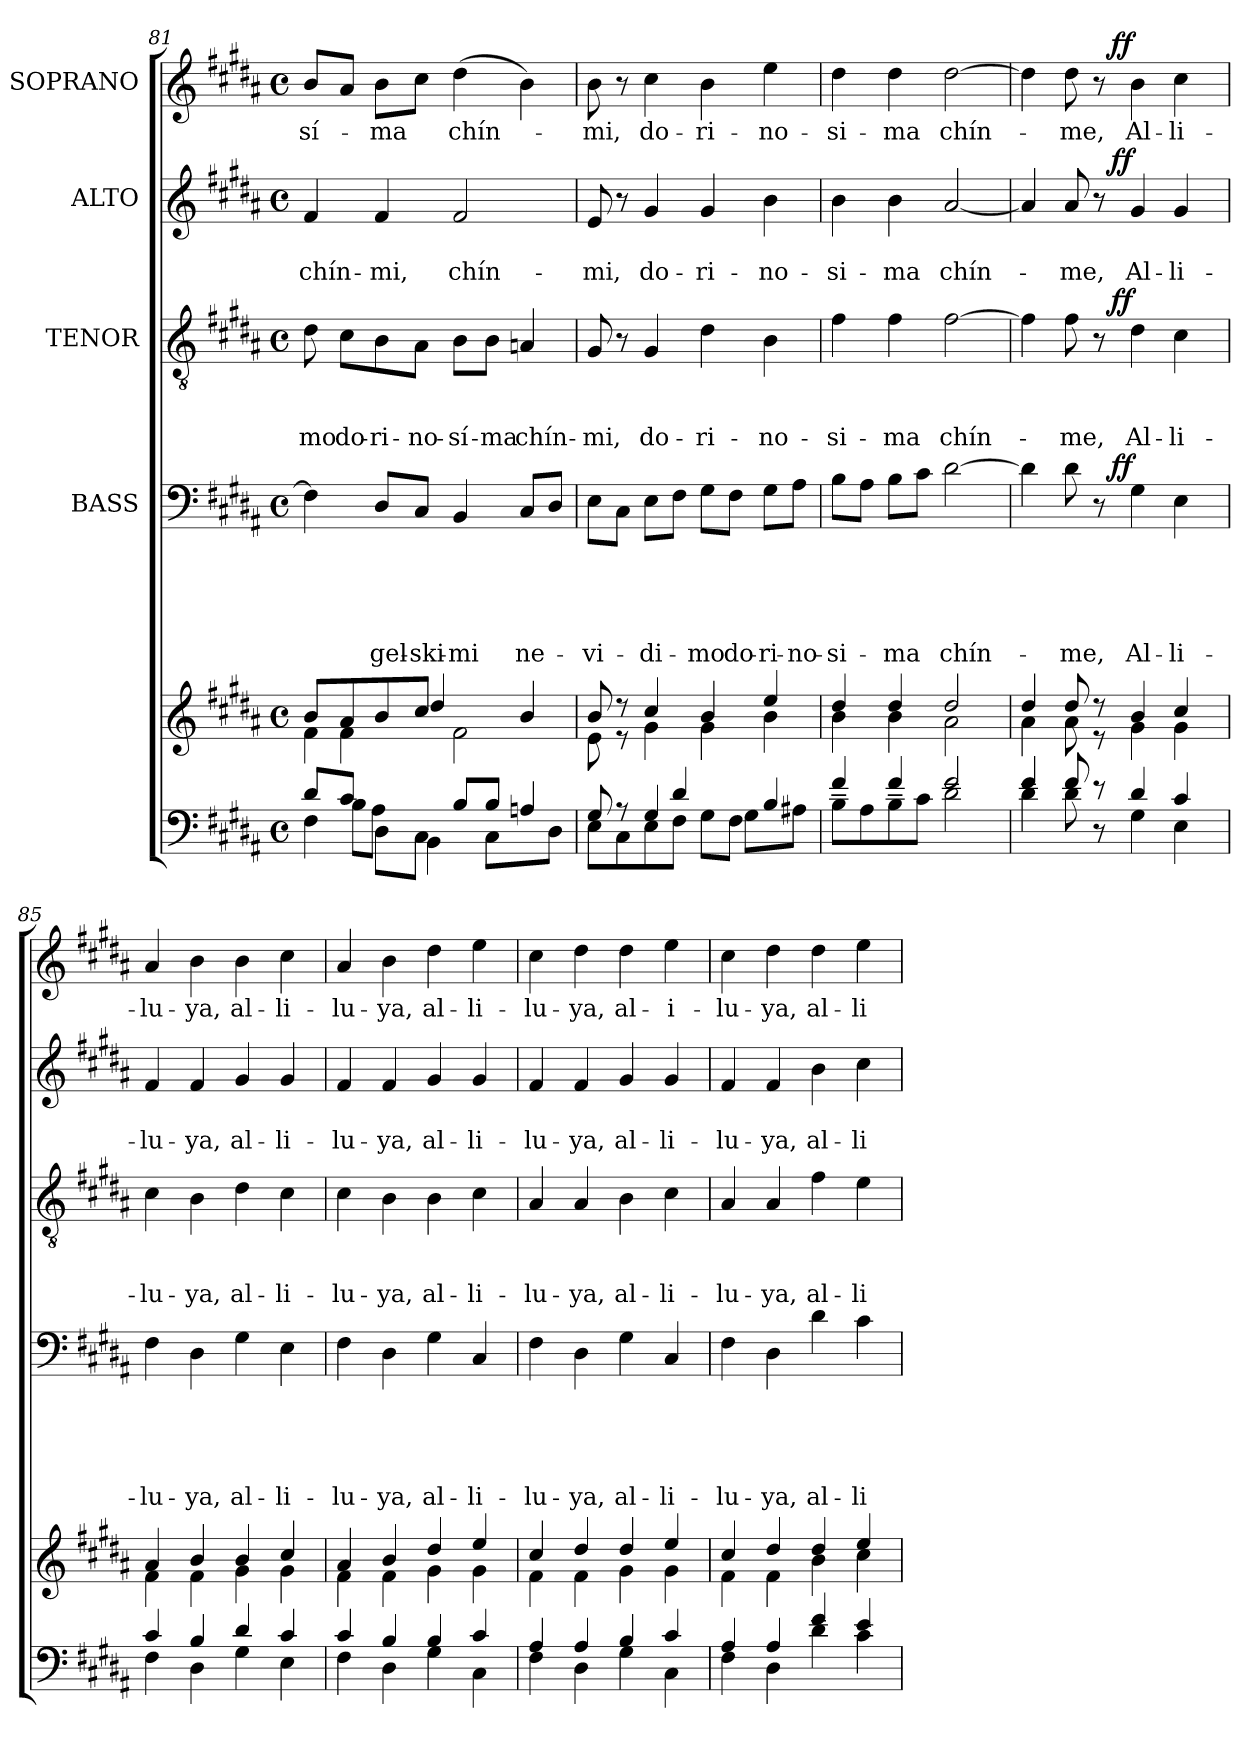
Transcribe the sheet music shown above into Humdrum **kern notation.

**kern	**kern	**kern	**text	**text	**text	**text	**text	**dynam	**kern	**text	**text	**text	**dynam	**kern	**text	**text	**dynam	**kern	**text	**dynam
*part5	*part5	*part4	*part4	*part4	*part4	*part4	*part4	*part4	*part3	*part3	*part3	*part3	*part3	*part2	*part2	*part2	*part2	*part1	*part1	*part1
*staff6	*staff5	*staff4	*staff4	*staff4	*staff4	*staff4	*staff4	*staff4	*staff3	*staff3	*staff3	*staff3	*staff3	*staff2	*staff2	*staff2	*staff2	*staff1	*staff1	*staff1
*	*	*I"BASS	*	*	*	*	*	*	*I"TENOR	*	*	*	*	*I"ALTO	*	*	*	*I"SOPRANO	*	*
!!LO:LB:g=z
*clefF4	*clefG2	*clefF4	*	*	*	*	*	*	*clefGv2	*	*	*	*	*clefG2	*	*	*	*clefG2	*	*
*k[f#c#g#d#a#]	*k[f#c#g#d#a#]	*k[f#c#g#d#a#]	*	*	*	*	*	*	*k[f#c#g#d#a#]	*	*	*	*	*k[f#c#g#d#a#]	*	*	*	*k[f#c#g#d#a#]	*	*
*B:	*B:	*B:	*	*	*	*	*	*	*B:	*	*	*	*	*B:	*	*	*	*B:	*	*
*M4/4	*M4/4	*M4/4	*	*	*	*	*	*	*M4/4	*	*	*	*	*M4/4	*	*	*	*M4/4	*	*
*met(c)	*met(c)	*met(c)	*	*	*	*	*	*	*met(c)	*	*	*	*	*met(c)	*	*	*	*met(c)	*	*
=81	=81	=81	=81	=81	=81	=81	=81	=81	=81	=81	=81	=81	=81	=81	=81	=81	=81	=81	=81	=81
*^	*^	*	*	*	*	*	*	*	*	*	*	*	*	*	*	*	*	*	*	*
*	*^	*	*^	*	*	*	*	*	*	*	*	*	*	*	*	*	*	*	*	*	*	*
*	*	*^	*	*	*^	*	*	*	*	*	*	*	*	*	*	*	*	*	*	*	*	*	*	*
!	!	!	!	!	!	!	!	!	!	!	!	!	!	!	!	!	!	!LO:LY:b	!	!	!	!LO:LY:b	!	!	!LO:LY:b	!
4F#\	8d#/L	8ryy	2ryy	4f#\	8b/L	8ryy	4.ryy	4F#\]	.	.	.	.	.	.	8d#\	.	.	-mo	.	4f#/	.	chín-	.	8b/L	sí-	.
!	!	!	!	!	!	!	!	!	!	!	!	!	!	!	!	!	!	!LO:LY:b	!	!	!	!	!	!	!	!
.	8c#/J	8B\L	.	.	8a#/	4f#\	.	.	.	.	.	.	.	.	8c#\L	.	.	do-	.	.	.	.	.	8a#/J	.	.
!	!	!	!	!	!	!	!	!	!	!	!	!	!LO:LY:b	!	!	!	!	!LO:LY:b:rj	!	!	!	!LO:LY:b	!	!	!LO:LY:b	!
8D#\L	2.ryy	8A#\J	.	2.ryy	8b/	.	.	8D#/L	.	.	.	.	-gel-	.	8B\	.	.	-ri-	.	4f#/	.	-mi,	.	8b\L	-ma	.
!	!	!	!	!	!	!	!	!	!	!	!	!	!LO:LY:b	!	!	!	!	!LO:LY:b	!	!	!	!	!	!	!	!
8C#\J	.	4BB\	.	.	8cc#/J	8ryy	4dd#/	8C#/J	.	.	.	.	-ski-	.	8A#\J	.	.	-no-	.	.	.	.	.	8cc#\J	.	.
!	!	!	!	!	!	!	!	!	!	!	!	!	!LO:LY:b:rj	!	!	!	!	!LO:LY:b	!	!	!	!LO:LY:b	!	!	!LO:LY:b	!
8B/L	.	.	8ryy	.	2ryy	2f#\	.	4BB/	.	.	.	.	-mi	.	8B\L	.	.	-sí-	.	2f#/	.	chín-	.	(>4dd#\	chín-	.
!	!	!	!	!	!	!	!	!	!	!	!	!	!	!	!	!	!	!LO:LY:b:rj	!	!	!	!	!	!	!	!
8B/J	.	8ryy	8C#\L	.	.	.	8ryy	.	.	.	.	.	.	.	8B\J	.	.	-ma	.	.	.	.	.	.	.	.
!	!	!	!	!	!	!	!	!	!	!	!	!	!LO:LY:b	!	!	!	!	!LO:LY:b	!	!	!	!	!	!	!	!
4ryy	.	4An/	8ryy	.	.	.	4b/	8C#/L	.	.	.	.	ne-	.	4An/	.	.	chín-	.	.	.	.	.	4b\)	.	.
.	.	.	8D#\J	.	.	.	.	8D#/J	.	.	.	.	.	.	.	.	.	.	.	.	.	.	.	.	.	.
*	*	*	*	*	*v	*v	*v	*	*	*	*	*	*	*	*	*	*	*	*	*	*	*	*	*	*	*
=82	=82	=82	=82	=82	=82	=82	=82	=82	=82	=82	=82	=82	=82	=82	=82	=82	=82	=82	=82	=82	=82	=82	=82	=82
!	!	!	!	!	!	!	!	!	!	!	!LO:LY:b	!	!	!	!	!LO:LY:b	!	!	!	!LO:LY:b	!	!	!LO:LY:b	!
8E\L	8G#/	2ryy	4.ryy	8b/	8e\	8E\L	.	.	.	.	-vi-	.	8G#/	.	.	-mi,	.	8e/	.	-mi,	.	8b\	-mi,	.
8C#\	8rG	.	.	8rcc	8rd	8C#\J	.	.	.	.	.	.	8r	.	.	.	.	8r	.	.	.	8r	.	.
!	!	!	!	!	!	!	!	!	!	!	!LO:LY:b	!	!	!	!	!LO:LY:b	!	!	!	!LO:LY:b	!	!	!LO:LY:b	!
8E\	4G#/	.	.	4cc#/	4g#\	8E\L	.	.	.	.	-di-	.	4G#/	.	.	do-	.	4g#/	.	do-	.	4cc#\	do-	.
8F#\J	.	.	4d#/	.	.	8F#\J	.	.	.	.	.	.	.	.	.	.	.	.	.	.	.	.	.	.
!	!	!	!	!	!	!	!	!	!	!	!LO:LY:b	!	!	!	!	!LO:LY:b	!	!	!	!LO:LY:b	!	!	!LO:LY:b	!
2ryy	8G#\L	8ryy	.	4b/	4g#\	8G#\L	.	.	.	.	-mo	.	4d#\	.	.	-ri-	.	4g#/	.	-ri-	.	4b\	-ri-	.
!	!	!	!	!	!	!	!	!	!	!	!LO:LY:b	!	!	!	!	!	!	!	!	!	!	!	!	!
.	8F#\J	8G#\L	8ryy	.	.	8F#\J	.	.	.	.	do-	.	.	.	.	.	.	.	.	.	.	.	.	.
!	!	!	!	!	!	!	!	!	!	!	!LO:LY:b	!	!	!	!	!LO:LY:b	!	!	!	!LO:LY:b	!	!	!LO:LY:b	!
.	4ryy	8ryy	4B/	4b\	4ee/	8G#\L	.	.	.	.	-ri-	.	4B\	.	.	-no-	.	4b\	.	-no-	.	4ee\	-no-	.
!	!	!	!	!	!	!	!	!	!	!	!LO:LY:b:rj	!	!	!	!	!	!	!	!	!	!	!	!	!
.	.	8A#X\J	.	.	.	8A#\J	.	.	.	.	-no-	.	.	.	.	.	.	.	.	.	.	.	.	.
*	*	*v	*v	*	*	*	*	*	*	*	*	*	*	*	*	*	*	*	*	*	*	*	*	*
=83	=83	=83	=83	=83	=83	=83	=83	=83	=83	=83	=83	=83	=83	=83	=83	=83	=83	=83	=83	=83	=83	=83	=83
!	!	!	!	!	!	!	!	!	!	!LO:LY:b	!	!	!	!	!LO:LY:b	!	!	!	!LO:LY:b	!	!	!LO:LY:b	!
*	*v	*v	*	*	*	*	*	*	*	*	*	*	*	*	*	*	*	*	*	*	*	*	*
8B~<\L	4f#/	4dd#/	4b\	8B\L	.	.	.	.	-si-	.	4f#\	.	.	-si-	.	4b\	.	-si-	.	4dd#\	-si-	.
8A#\	.	.	.	8A#\J	.	.	.	.	.	.	.	.	.	.	.	.	.	.	.	.	.	.
!	!	!	!	!	!	!	!	!	!LO:LY:b	!	!	!	!	!LO:LY:b	!	!	!	!LO:LY:b	!	!	!LO:LY:b	!
8B~<\	4f#/	4b\	4dd#/	8B\L	.	.	.	.	-ma	.	4f#\	.	.	-ma	.	4b\	.	-ma	.	4dd#\	-ma	.
8c#\J	.	.	.	8c#\J	.	.	.	.	.	.	.	.	.	.	.	.	.	.	.	.	.	.
!	!	!	!	!	!	!	!	!	!LO:LY:b	!	!	!	!	!LO:LY:b	!	!	!	!LO:LY:b	!	!	!LO:LY:b	!
2d#~<\	2f#/	2dd#/	2a#\	[>2d#\	.	.	.	.	chín-	.	[>2f#\	.	.	chín-	.	[<2a#/	.	chín-	.	[>2dd#\	chín-	.
=84	=84	=84	=84	=84	=84	=84	=84	=84	=84	=84	=84	=84	=84	=84	=84	=84	=84	=84	=84	=84	=84	=84
*	*	*	*	*^	*	*	*	*	*	*	*^	*	*	*	*	*^	*	*	*	*^	*	*
4d#~<\	4f#/	4dd#/	4a#\	4d#\]	4..ryy	.	.	.	.	.	.	4f#\]	4..ryy	.	.	.	.	4a#/]	4..ryy	.	.	.	4dd#\]	4..ryy	.	.
!	!	!	!	!	!	!	!	!	!	!LO:LY:b	!	!	!	!	!	!LO:LY:b	!	!	!	!	!LO:LY:b	!	!	!	!LO:LY:b	!
8d#\	8f#/	8dd#/	8a#\	8d#\	.	.	.	.	.	-me,	.	8f#\	.	.	.	-me,	.	8a#/	.	.	-me,	.	8dd#\	.	-me,	.
8rd	8rC	8rd	8rcc	8r	.	.	.	.	.	.	.	8r	.	.	.	.	.	8r	.	.	.	.	8r	.	.	.
!	!	!	!	!	!	!	!	!	!	!	!LO:DY:a	!	!	!	!	!	!LO:DY:a	!	!	!	!	!LO:DY:a	!	!	!	!LO:DY:a
.	.	.	.	.	2ryy	.	.	.	.	.	ff	.	2ryy	.	.	.	ff	.	2ryy	.	.	ff	.	2ryy	.	ff
!	!	!	!	!	!	!	!	!	!	!LO:LY:b	!	!	!	!	!	!LO:LY:b	!	!	!	!	!LO:LY:b	!	!	!	!LO:LY:b	!
4G#\	4d#/	4b/	4g#\	4G#\	.	.	.	.	.	Al-	.	4d#\	.	.	.	Al-	.	4g#/	.	.	Al-	.	4b\	.	Al-	.
!	!	!	!	!	!	!	!	!	!	!LO:LY:b	!	!	!	!	!	!LO:LY:b	!	!	!	!	!LO:LY:b	!	!	!	!LO:LY:b	!
4E\	4c#/	4cc#/	4g#\	4E\	.	.	.	.	.	-li-	.	4c#\	.	.	.	-li-	.	4g#/	.	.	-li-	.	4cc#\	.	-li-	.
.	.	.	.	.	16ryy	.	.	.	.	.	.	.	16ryy	.	.	.	.	.	16ryy	.	.	.	.	16ryy	.	.
=85	=85	=85	=85	=85	=85	=85	=85	=85	=85	=85	=85	=85	=85	=85	=85	=85	=85	=85	=85	=85	=85	=85	=85	=85	=85	=85
!	!	!	!	!	!	!	!	!	!	!LO:LY:b	!	!	!	!	!	!LO:LY:b	!	!	!	!	!LO:LY:b	!	!	!	!LO:LY:b	!
*	*	*	*	*v	*v	*	*	*	*	*	*	*	*	*	*	*	*	*v	*v	*	*	*	*v	*v	*	*
*	*	*	*	*	*	*	*	*	*	*	*v	*v	*	*	*	*	*	*	*	*	*	*	*
4F#\	4c#/	4a#/	4f#\	4F#\	.	.	.	.	-lu-	.	4c#\	.	.	-lu-	.	4f#/	.	-lu-	.	4a#/	-lu-	.
!	!	!	!	!	!	!	!	!	!LO:LY:b	!	!	!	!	!LO:LY:b	!	!	!	!LO:LY:b	!	!	!LO:LY:b	!
4D#\	4B/	4b/	4f#\	4D#\	.	.	.	.	-ya,	.	4B\	.	.	-ya,	.	4f#/	.	-ya,	.	4b\	-ya,	.
!	!	!	!	!	!	!	!	!	!LO:LY:b	!	!	!	!	!LO:LY:b	!	!	!	!LO:LY:b	!	!	!LO:LY:b	!
4G#\	4d#/	4b/	4g#\	4G#\	.	.	.	.	al-	.	4d#\	.	.	al-	.	4g#/	.	al-	.	4b\	al-	.
!	!	!	!	!	!	!	!	!	!LO:LY:b	!	!	!	!	!LO:LY:b	!	!	!	!LO:LY:b	!	!	!LO:LY:b	!
4E\	4c#/	4cc#/	4g#\	4E\	.	.	.	.	-li-	.	4c#\	.	.	-li-	.	4g#/	.	-li-	.	4cc#\	-li-	.
!!LO:PB:g=z
=86	=86	=86	=86	=86	=86	=86	=86	=86	=86	=86	=86	=86	=86	=86	=86	=86	=86	=86	=86	=86	=86	=86
!	!	!	!	!	!	!	!	!	!LO:LY:b	!	!	!	!	!LO:LY:b	!	!	!	!LO:LY:b	!	!	!LO:LY:b	!
4F#\	4c#/	4f#\	4a#/	4F#\	.	.	.	.	-lu-	.	4c#\	.	.	-lu-	.	4f#/	.	-lu-	.	4a#/	-lu-	.
!	!	!	!	!	!	!	!	!	!LO:LY:b	!	!	!	!	!LO:LY:b	!	!	!	!LO:LY:b	!	!	!LO:LY:b	!
4D#\	4B/	4f#\	4b/	4D#\	.	.	.	.	-ya,	.	4B\	.	.	-ya,	.	4f#/	.	-ya,	.	4b\	-ya,	.
!	!	!	!	!	!	!	!	!	!LO:LY:b	!	!	!	!	!LO:LY:b	!	!	!	!LO:LY:b	!	!	!LO:LY:b	!
4G#\	4B/	4g#\	4dd#/	4G#\	.	.	.	.	al-	.	4B\	.	.	al-	.	4g#/	.	al-	.	4dd#\	al-	.
!	!	!	!	!	!	!	!	!	!LO:LY:b	!	!	!	!	!LO:LY:b	!	!	!	!LO:LY:b	!	!	!LO:LY:b	!
4C#\	4c#/	4g#\	4ee/	4C#/	.	.	.	.	-li-	.	4c#\	.	.	-li-	.	4g#/	.	-li-	.	4ee\	-li-	.
=87	=87	=87	=87	=87	=87	=87	=87	=87	=87	=87	=87	=87	=87	=87	=87	=87	=87	=87	=87	=87	=87	=87
!	!	!	!	!	!	!	!	!	!LO:LY:b	!	!	!	!	!LO:LY:b	!	!	!	!LO:LY:b	!	!	!LO:LY:b	!
4F#\	4A#/	4cc#/	4f#\	4F#\	.	.	.	.	-lu-	.	4A#/	.	.	-lu-	.	4f#/	.	-lu-	.	4cc#\	-lu-	.
!	!	!	!	!	!	!	!	!	!LO:LY:b	!	!	!	!	!LO:LY:b	!	!	!	!LO:LY:b	!	!	!LO:LY:b	!
4D#\	4A#/	4dd#/	4f#\	4D#\	.	.	.	.	-ya,	.	4A#/	.	.	-ya,	.	4f#/	.	-ya,	.	4dd#\	-ya,	.
!	!	!	!	!	!	!	!	!	!LO:LY:b	!	!	!	!	!LO:LY:b	!	!	!	!LO:LY:b	!	!	!LO:LY:b	!
4G#\	4B/	4dd#/	4g#\	4G#\	.	.	.	.	al-	.	4B\	.	.	al-	.	4g#/	.	al-	.	4dd#\	al-	.
!	!	!	!	!	!	!	!	!	!LO:LY:b	!	!	!	!	!LO:LY:b	!	!	!	!LO:LY:b	!	!	!LO:LY:b	!
4C#\	4c#/	4ee/	4g#\	4C#/	.	.	.	.	-li-	.	4c#\	.	.	-li-	.	4g#/	.	-li-	.	4ee\	-i-	.
=88	=88	=88	=88	=88	=88	=88	=88	=88	=88	=88	=88	=88	=88	=88	=88	=88	=88	=88	=88	=88	=88	=88
!	!	!	!	!	!	!	!	!	!LO:LY:b	!	!	!	!	!LO:LY:b	!	!	!	!LO:LY:b	!	!	!LO:LY:b	!
4F#\	4A#/	4cc#/	4f#\	4F#\	.	.	.	.	-lu-	.	4A#/	.	.	-lu-	.	4f#/	.	-lu-	.	4cc#\	-lu-	.
!	!	!	!	!	!	!	!	!	!LO:LY:b	!	!	!	!	!LO:LY:b	!	!	!	!LO:LY:b	!	!	!LO:LY:b	!
4D#\	4A#/	4dd#/	4f#\	4D#\	.	.	.	.	-ya,	.	4A#/	.	.	-ya,	.	4f#/	.	-ya,	.	4dd#\	-ya,	.
!	!	!	!	!	!	!	!	!	!LO:LY:b	!	!	!	!	!LO:LY:b	!	!	!	!LO:LY:b	!	!	!LO:LY:b	!
4d#~<\	4f#/	4dd#/	4b\	4d#\	.	.	.	.	al-	.	4f#\	.	.	al-	.	4b\	.	al-	.	4dd#\	al-	.
!	!	!	!	!	!	!	!	!	!LO:LY:b	!	!	!	!	!LO:LY:b	!	!	!	!LO:LY:b	!	!	!LO:LY:b	!
4c#~<\	4e/	4ee/	4cc#\	4c#\	.	.	.	.	-li-	.	4e\	.	.	-li-	.	4cc#\	.	-li-	.	4ee\	-li-	.
*v	*v	*	*	*	*	*	*	*	*	*	*	*	*	*	*	*	*	*	*	*	*	*
*	*v	*v	*	*	*	*	*	*	*	*	*	*	*	*	*	*	*	*	*	*	*
=	=	=	=	=	=	=	=	=	=	=	=	=	=	=	=	=	=	=	=	=
*-	*-	*-	*-	*-	*-	*-	*-	*-	*-	*-	*-	*-	*-	*-	*-	*-	*-	*-	*-	*-
